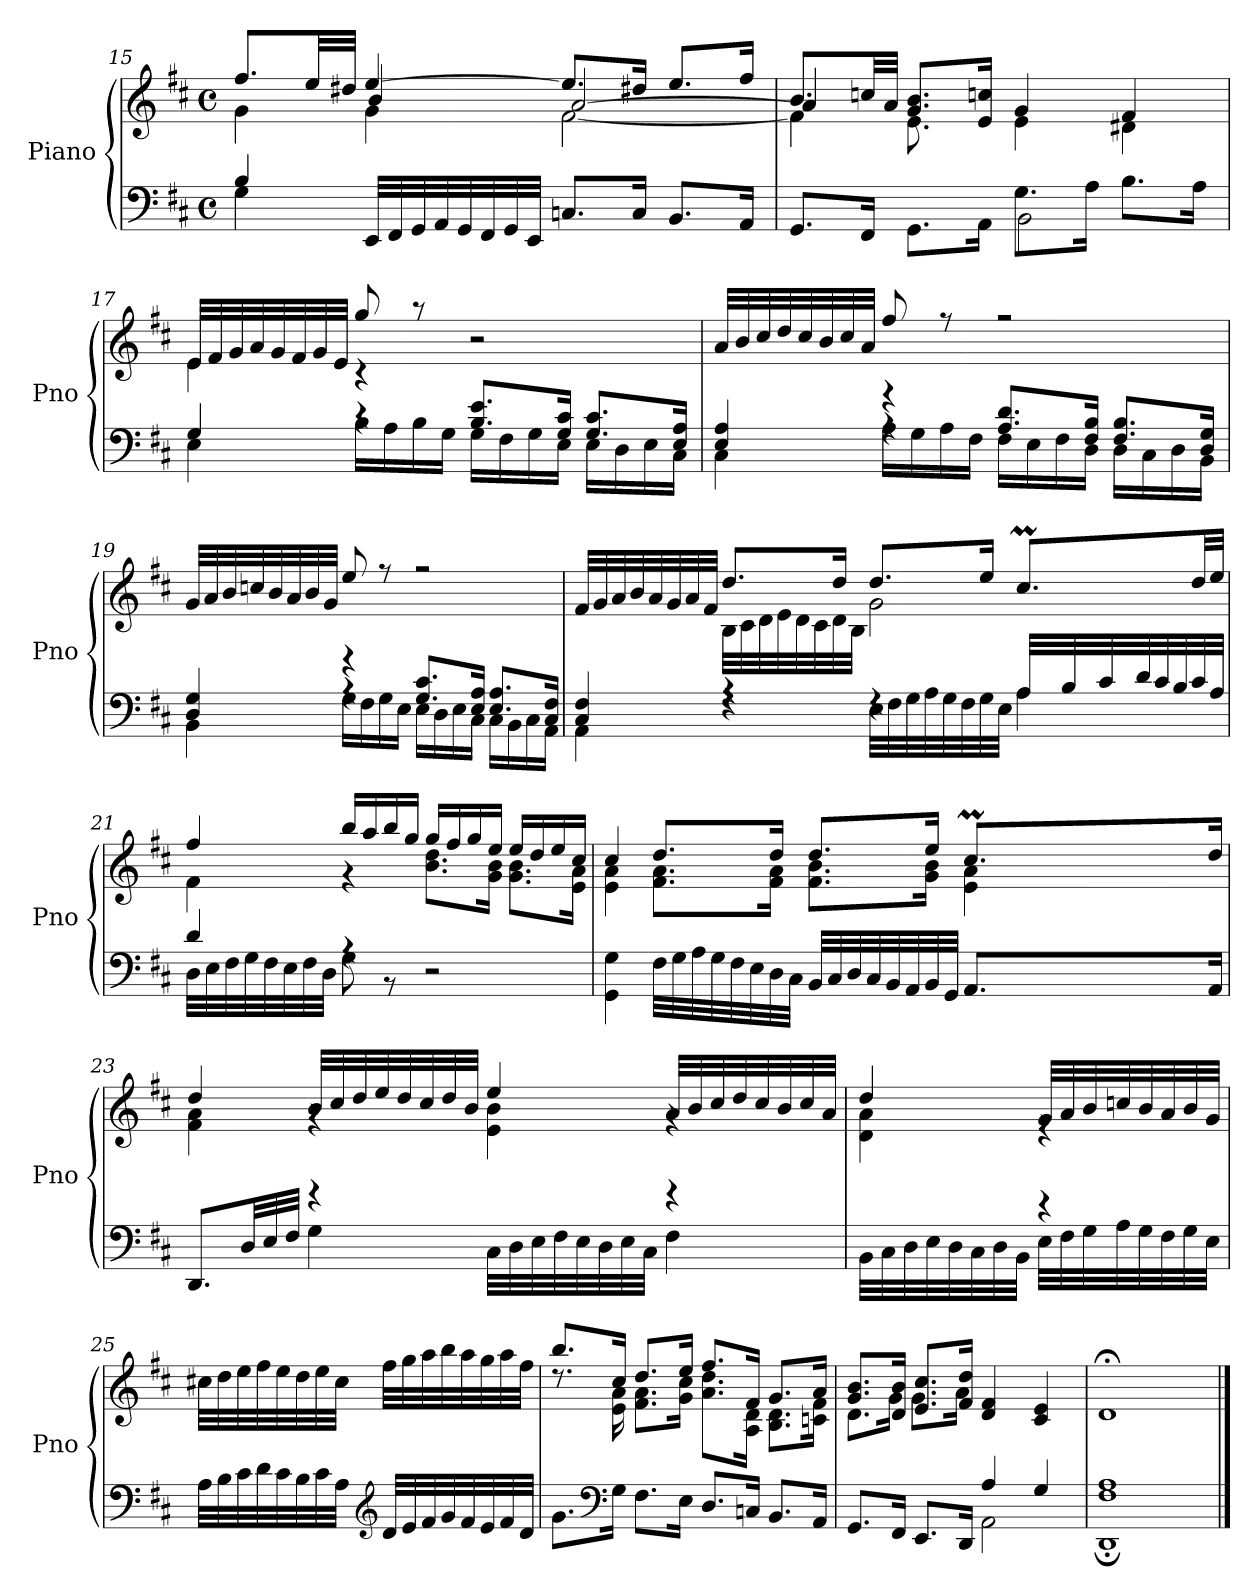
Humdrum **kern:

**kern	**kern
*part1	*part1
*staff2	*staff1
*I"Piano	*
*I'Pno	*
*clefF4	*clefG2
*k[f#c#]	*k[f#c#]
*M4/4	*M4/4
*met(c)	*met(c)
=15	=15
*^	*^
*	*	*	*^
4B/	4G\	8.ff#/L	4ryy	4g\
.	.	32ee/LL	.	.
.	.	32dd#X/JJJ	.	.
2.ryy	32EE/LLL	[4ee/	4g\	4b/
.	32FF#/	.	.	.
.	32GG/	.	.	.
.	32AA/	.	.	.
.	32GG/	.	.	.
.	32FF#/	.	.	.
.	32GG/	.	.	.
.	32EE/JJJ	.	.	.
.	8.Cn/L	8.ee/L]	[2f#\	[2a/
.	16C/Jk	16dd#X/Jk	.	.
.	8.BB/L	8.ee/L	.	.
.	16AA/Jk	16ff#/Jk	.	.
!!LO:LB:g=z	!!	!!
=16	=16	=16	=16	=16
4..ryy	8.GG/L	8.b/L	4f#\]	4a/]
.	16FF#/Jk	32ccn/LL	.	.
.	.	32a/JJJ	.	.
.	8.GG\L	8.g/ 8.b/L	8.e\L	4ryy
16F#/Jk	16AA\Jk	16e/ 16ccn/Jk	2ryy	.
8.G\L	2BB\	4g/	.	4e\
16A\Jk	.	.	.	.
8.B\L	.	4f#/	.	4d#X\
16A\Jk	.	.	16ryy	.
*	*	*	*v	*v
=17	=17	=17	=17
*	*^	*	*
2ryy	4G/	4E\	32e/LLL	4e\
.	.	.	32f#/	.
.	.	.	32g/	.
.	.	.	32a/	.
.	.	.	32g/	.
.	.	.	32f#/	.
.	.	.	32g/	.
.	.	.	32e/JJJ	.
.	4rc	16B\LL	8gg/	4r
.	.	16A\	.	.
.	.	16B\	8r	.
.	.	16G\JJ	.	.
8.B/ 8.e/L	16G\LL	2ryy	2r	2ryy
.	16F#\	.	.	.
.	16G\	.	.	.
16G/ 16c#/Jk	16E\JJ	.	.	.
8.G/ 8.c#/L	16E\LL	.	.	.
.	16D\	.	.	.
.	16E\	.	.	.
16E/ 16A/Jk	16C#\JJ	.	.	.
*	*	*	*v	*v
!!LO:LB:g=z
=18	=18	=18	=18
4E/ 4A/	4C#\	4ryy	32a/LLL
.	.	.	32b/
.	.	.	32cc#/
.	.	.	32dd/
.	.	.	32cc#/
.	.	.	32b/
.	.	.	32cc#/
.	.	.	32a/JJJ
4rA	16A\LL	4rg	8ff#/
.	16G\	.	.
.	16A\	.	8rff
.	16F#\JJ	.	.
8.A/ 8.d/L	16F#\LL	2ryy	2rff
.	16E\	.	.
.	16F#\	.	.
16F#/ 16B/Jk	16D\JJ	.	.
8.F#/ 8.B/L	16D\LL	.	.
.	16C#\	.	.
.	16D\	.	.
16D/ 16G/Jk	16BB\JJ	.	.
=19	=19	=19	=19
4D/ 4G/	4BB\	4ryy	32g/LLL
.	.	.	32a/
.	.	.	32b/
.	.	.	32ccn/
.	.	.	32b/
.	.	.	32a/
.	.	.	32b/
.	.	.	32g/JJJ
4rA	16G\LL	4rg	8ee/
.	16F#\	.	.
.	16G\	.	8rff
.	16E\JJ	.	.
8.G/ 8.c#/L	16E\LL	2ryy	2rff
.	16D\	.	.
.	16E\	.	.
16E/ 16A/Jk	16C#\JJ	.	.
8.E/ 8.A/L	16C#\LL	.	.
.	16BB\	.	.
.	16C#\	.	.
16C#/ 16F#/Jk	16AA\JJ	.	.
*	*v	*v	*
!!LO:LB:g=z
=20	=20	=20
*	*	*^
*	*	*	*^
4C#/ 4F#/	4AA\	32f#/LLL	4ryy	2.ryy
.	.	32g/	.	.
.	.	32a/	.	.
.	.	32b/	.	.
.	.	32a/	.	.
.	.	32g/	.	.
.	.	32a/	.	.
.	.	32f#/JJJ	.	.
4r	4rF	8.dd/L	32B\LLL	.
.	.	.	32c#\	.
.	.	.	32d\	.
.	.	.	32e\	.
.	.	.	32d\	.
.	.	.	32c#\	.
.	.	16dd/Jk	32d\	.
.	.	.	32B\JJJ	.
4rF	32E\LLL	8.dd/L	2g\	.
.	32F#\	.	.	.
.	32G\	.	.	.
.	32A\	.	.	.
.	32G\	.	.	.
.	32F#\	.	.	.
.	32G\	16ee/Jk	.	.
.	32E\JJJ	.	.	.
32A/LLL	4A\	8.cc#m/L	.	64ddyy
.	.	.	.	64cc#yy
32B/	.	.	.	64ddyy
.	.	.	.	64cc#yy
32c#/	.	.	.	64ddyy
.	.	.	.	[64cc#yy
32d/	.	.	.	16.cc#yy]
32c#/	.	.	.	.
32B/	.	.	.	.
32c#/	.	32dd/LL	.	16ryy
32A/JJJ	.	32ee/JJJ	.	.
*	*	*	*v	*v
!!LO:LB:g=z
=21	=21	=21	=21
4d/	32D\LLL	4ff#/	4f#\
.	32E\	.	.
.	32F#\	.	.
.	32G\	.	.
.	32F#\	.	.
.	32E\	.	.
.	32F#\	.	.
.	32D\JJJ	.	.
4rA	8G\	16bb/LL	4r
.	.	16aa/	.
.	8r	16bb/	.
.	.	16gg/JJ	.
2r	2ryy	16gg/LL	8.b\ 8.dd\L
.	.	16ff#/	.
.	.	16gg/	.
.	.	16ee/JJ	16g\ 16b\Jk
.	.	16ee/LL	8.g\ 8.b\L
.	.	16dd/	.
.	.	16ee/	.
.	.	16cc#/JJ	16e\ 16a\Jk
*v	*v	*	*
=22	=22	=22
*	*	*^
4GG\ 4G\	4cc#/	4e\ 4a\	2.ryy
32F#\LLL	8.dd/L	8.f#\ 8.a\L	.
32G\	.	.	.
32A\	.	.	.
32G\	.	.	.
32F#\	.	.	.
32E\	.	.	.
32D\	16dd/Jk	16f#\ 16a\Jk	.
32C#\JJJ	.	.	.
32BB/LLL	8.dd/L	8.f#\ 8.b\L	.
32C#/	.	.	.
32D/	.	.	.
32C#/	.	.	.
32BB/	.	.	.
32AA/	.	.	.
32BB/	16ee/Jk	16g\ 16b\Jk	.
32GG/JJJ	.	.	.
8.AA/L	8.cc#m/L	4e\ 4a\	64dd!yy
.	.	.	64cc#!yy
.	.	.	64b!yy
.	.	.	64cc#!yy
.	.	.	64dd!yy
.	.	.	64cc#!yy
.	.	.	64dd!yy
.	.	.	64cc#!yy
.	.	.	64dd!yy
.	.	.	64cc#!yy
.	.	.	64dd!yy
.	.	.	64cc#!yy
16AA/Jk	16dd/Jk	.	16ryy
!!LO:PB:g=z	!!	!!
=23	=23	=23	=23
8.DD/L	4dd/	4f#\ 4a\	4ryy
*Xtuplet	*	*	*
48D/LL	.	.	.
48E/	.	.	.
48F#/JJJ	.	.	.
4G\	32b/LLL	4rg	4rGG
.	32cc#/	.	.
.	32dd/	.	.
.	32ee/	.	.
.	32dd/	.	.
.	32cc#/	.	.
.	32dd/	.	.
.	32b/JJJ	.	.
32C#\LLL	4ee/	4e\ 4b\	4ryy
32D\	.	.	.
32E\	.	.	.
32F#\	.	.	.
32E\	.	.	.
32D\	.	.	.
32E\	.	.	.
32C#\JJJ	.	.	.
4F#\	32a/LLL	4rg	4rGG
.	32b/	.	.
.	32cc#/	.	.
.	32dd/	.	.
.	32cc#/	.	.
.	32b/	.	.
.	32cc#/	.	.
.	32a/JJJ	.	.
=24	=24	=24	=24
32BB\LLL	4dd/	4d\ 4a\	4ryy
32C#\	.	.	.
32D\	.	.	.
32E\	.	.	.
32D\	.	.	.
32C#\	.	.	.
32D\	.	.	.
32BB\JJJ	.	.	.
32E\LLL	32g/LLL	4re	4rEE
32F#\	32a/	.	.
32G\	32b/	.	.
32A\	32ccn/	.	.
32G\	32b/	.	.
32F#\	32a/	.	.
32G\	32b/	.	.
32E\JJJ	32g/JJJ	.	.
*	*v	*v	*v
!!LO:LB:g=z
=25	=25
32A\LLL	32cc#X\LLL
32B\	32dd\
32c#\	32ee\
32d\	32ff#\
32c#\	32ee\
32B\	32dd\
32c#\	32ee\
32A\JJJ	32cc#\JJJ
*clefG2	*
32d/LLL	32ff#\LLL
32e/	32gg\
32f#/	32aa\
32g/	32bb\
32f#/	32aa\
32e/	32gg\
32f#/	32aa\
32d/JJJ	32ff#\JJJ
=26	=26
*	*^
8.g\L	8.bb/L	8.rdd
*clefF4	*	*
16G\Jk	16cc#/Jk	16e\ 16a\
8.F#\L	8.dd/L	8.f#\ 8.a\L
16E\Jk	16ee/Jk	16g\ 16cc#\Jk
8.D/L	8.ff#/L	8.a\ 8.dd\L
16Cn/Jk	16f#/Jk	16A\ 16d\Jk
8.BB/L	8.g/L	8.B\ 8.d\L
16AA/Jk	16a/Jk	16cn\ 16f#\Jk
=27	=27	=27
*^	*	*
2ryy	8.GG/L	8.g/ 8.b/L	8.d\L
.	16FF#/Jk	16d/ 16b/Jk	16g\Jk
.	8.EE/L	8.e/ 8.cc#/L	8.g\L
.	16DD/Jk	16f#/ 16dd/Jk	16a\Jk
4A/	2AA\	4d/ 4f#/	2ryy
4G/	.	4c#/ 4e/	.
*	*	*v	*v
=28	=28	=28
1F# 1A	1DD;	1d;<
*v	*v	*
==	==
*-	*-
